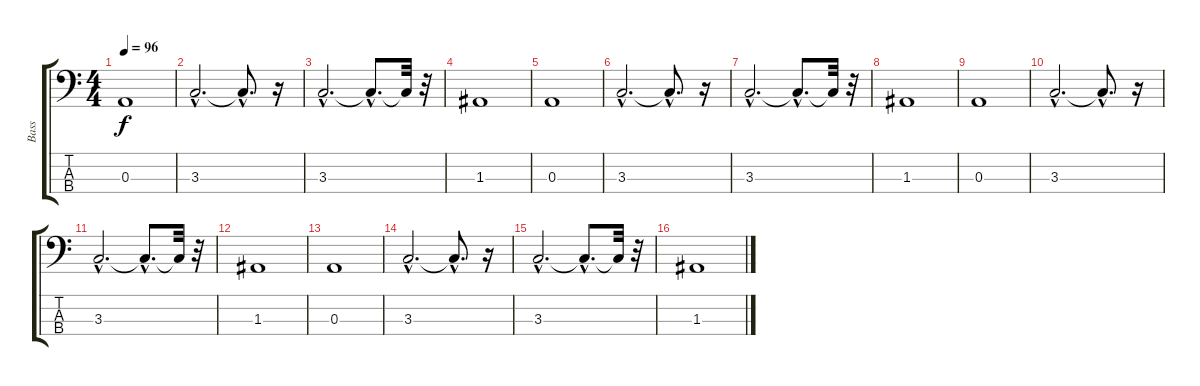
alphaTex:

\track ("Bass" "Bass") {instrument fretlessbass}
\staff {score tabs}
\tuning (G2 D2 A1 E1) {hide}
\ts (4 4)
\tempo 96
\clef f4
\ks c
0.3.1{dy f} |
3.3{hac}.2{d} 3.3{hac t}.8{d} r.16 |
3.3{hac}.2{d} 3.3{hac t}.8{d} 3.3{t}.32 r.32 |
1.3.1 |
0.3.1 |
3.3{hac}.2{d} 3.3{hac t}.8{d} r.16 |
3.3{hac}.2{d} 3.3{hac t}.8{d} 3.3{t}.32 r.32 |
1.3.1 |
0.3.1 |
3.3{hac}.2{d} 3.3{hac t}.8{d} r.16 |
3.3{hac}.2{d} 3.3{hac t}.8{d} 3.3{t}.32 r.32 |
1.3.1 |
0.3.1 |
3.3{hac}.2{d} 3.3{hac t}.8{d} r.16 |
3.3{hac}.2{d} 3.3{hac t}.8{d} 3.3{t}.32 r.32 |
1.3.1
